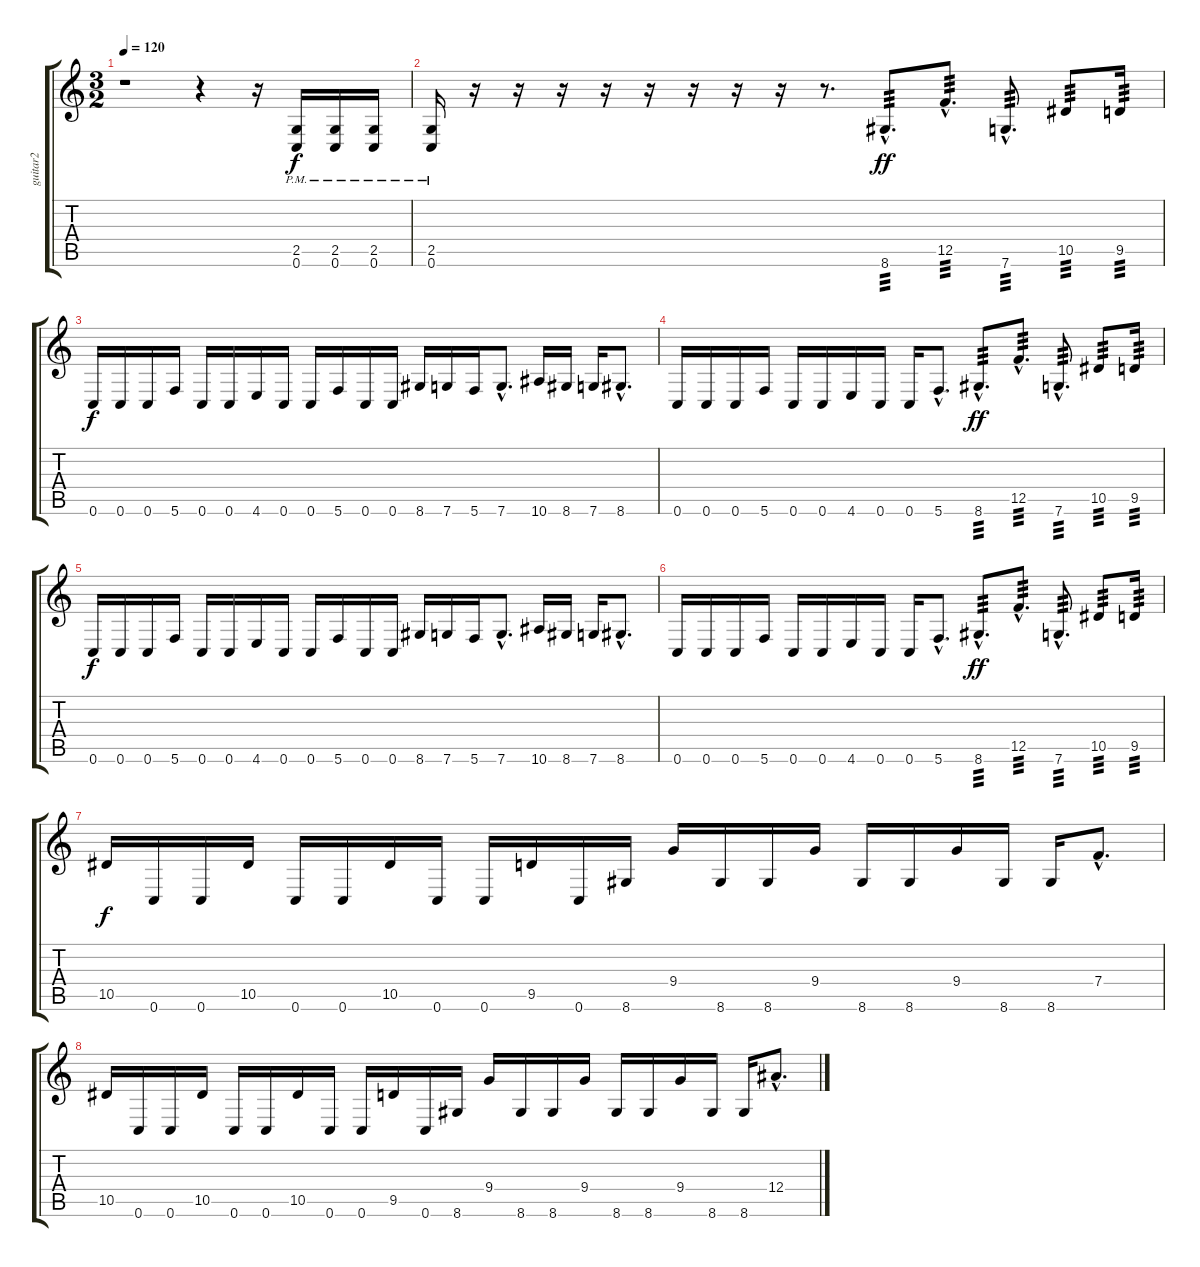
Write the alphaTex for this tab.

\track ("guitar2" "guitar2") {instrument overdrivenguitar}
\staff {score tabs}
\tuning (C4 G3 Eb3 Bb2 F2 C2) {hide}
\ts (3 2)
\tempo 120
\clef g2
\ks c
r.1{dy f instrument overdrivenguitar} r.4 r.16 (2.5{pm} 0.6{pm}).16 (2.5{pm} 0.6{pm}).16 (2.5{pm} 0.6{pm}).16 |
(2.5{pm} 0.6{pm}).16 r.16 r.16 r.16 r.16 r.16 r.16 r.16 r.16 r.8{d} 8.6{hac}.8{d tp 3 dy ff} 12.5{hac}.8{d tp 3} 7.6{hac}.8{d tp 3} 10.5.8{tp 3} 9.5.16{tp 3} |
0.6.16{dy f} 0.6.16 0.6.16 5.6.16 0.6.16 0.6.16 4.6.16 0.6.16 0.6.16 5.6.16 0.6.16 0.6.16 8.6.16 7.6.16 5.6.16 7.6{hac}.8{d} 10.6.16 8.6.16 7.6.16 8.6{hac}.8{d} |
0.6.16 0.6.16 0.6.16 5.6.16 0.6.16 0.6.16 4.6.16 0.6.16 0.6.16 5.6{hac}.8{d} 8.6{hac}.8{d tp 3 dy ff} 12.5{hac}.8{d tp 3} 7.6{hac}.8{d tp 3} 10.5.8{tp 3} 9.5.16{tp 3} |
0.6.16{dy f} 0.6.16 0.6.16 5.6.16 0.6.16 0.6.16 4.6.16 0.6.16 0.6.16 5.6.16 0.6.16 0.6.16 8.6.16 7.6.16 5.6.16 7.6{hac}.8{d} 10.6.16 8.6.16 7.6.16 8.6{hac}.8{d} |
0.6.16 0.6.16 0.6.16 5.6.16 0.6.16 0.6.16 4.6.16 0.6.16 0.6.16 5.6{hac}.8{d} 8.6{hac}.8{d tp 3 dy ff} 12.5{hac}.8{d tp 3} 7.6{hac}.8{d tp 3} 10.5.8{tp 3} 9.5.16{tp 3} |
10.5.16{dy f} 0.6.16 0.6.16 10.5.16 0.6.16 0.6.16 10.5.16 0.6.16 0.6.16 9.5.16 0.6.16 8.6.16 9.4.16 8.6.16 8.6.16 9.4.16 8.6.16 8.6.16 9.4.16 8.6.16 8.6.16 7.4{hac}.8{d} |
10.5.16 0.6.16 0.6.16 10.5.16 0.6.16 0.6.16 10.5.16 0.6.16 0.6.16 9.5.16 0.6.16 8.6.16 9.4.16 8.6.16 8.6.16 9.4.16 8.6.16 8.6.16 9.4.16 8.6.16 8.6.16 12.4{hac}.8{d}
